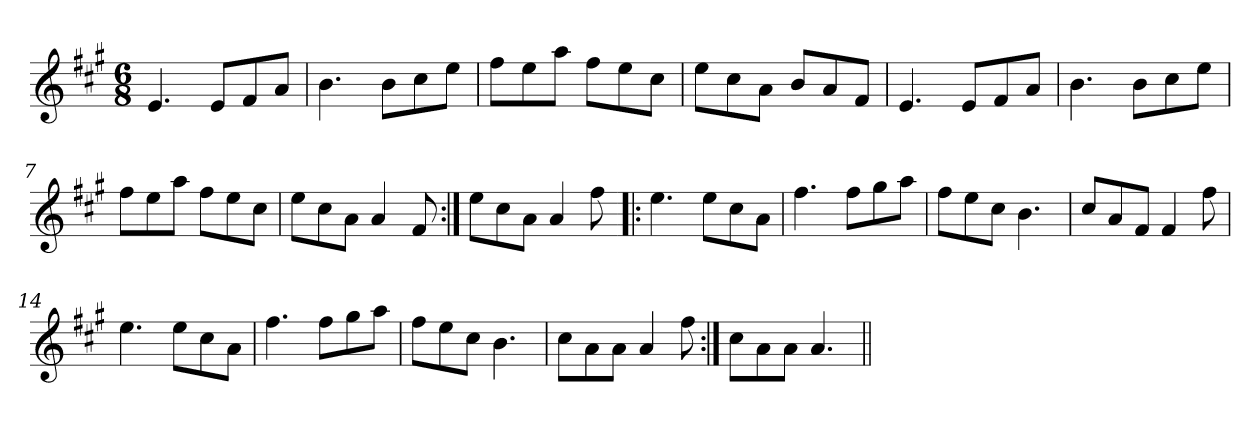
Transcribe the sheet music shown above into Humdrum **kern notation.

**kern
*part1
*staff1
*clefG2
*k[f#c#g#]
*A:
*M6/8
=1
4.e/
8e/L
8f#/
8a/J
=2
4.b\
8b\L
8cc#\
8ee\J
=3
8ff#\L
8ee\
8aa\J
8ff#\L
8ee\
8cc#\J
=4
8ee\L
8cc#\
8a\J
8b/L
8a/
8f#/J
=5
4.e/
8e/L
8f#/
8a/J
=6
4.b\
8b\L
8cc#\
8ee\J
!!LO:LB:g=z
=7
8ff#\L
8ee\
8aa\J
8ff#\L
8ee\
8cc#\J
=8
8ee\L
8cc#\
8a\J
4a/
8f#/
=9:|!
8ee\L
8cc#\
8a\J
4a/
8ff#\
=10!|:
4.ee\
8ee\L
8cc#\
8a\J
=11
4.ff#\
8ff#\L
8gg#\
8aa\J
=12
8ff#\L
8ee\
8cc#\J
4.b\
!!LO:LB:g=z
=13
8cc#/L
8a/
8f#/J
4f#/
8ff#\
=14
4.ee\
8ee\L
8cc#\
8a\J
=15
4.ff#\
8ff#\L
8gg#\
8aa\J
=16
8ff#\L
8ee\
8cc#\J
4.b\
=17
8cc#\L
8a\
8a\J
4a/
8ff#\
=18:|!
8cc#\L
8a\
8a\J
4.a/
=||
*-
